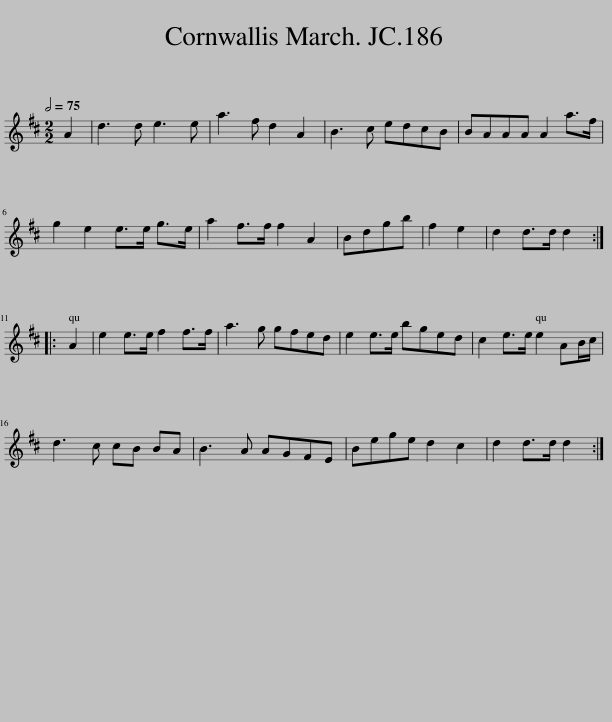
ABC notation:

X:1
L:1/8
Q:1/2=75
M:2/2
I:linebreak $
K:D
V:1 treble
V:1
 A2 | d3 d e3 e | a3 f d2 A2 | B3 c edcB | BAAA A2 a>f |$ %5
 g2 e2 e>e g>e | a2 f>f f2 A2 | Bdgb | f2 e2 | d2 d>d d2 ::$ %10
 A2 | e2 e>e f2 f>f | a3 g gfed | e2 e>e bged | c2 e>e e2 AB/c/ |$ %15
 d3 c cB BA | B3 A AGFE | Bege d2 c2 | d2 d>d d2 :| %19
